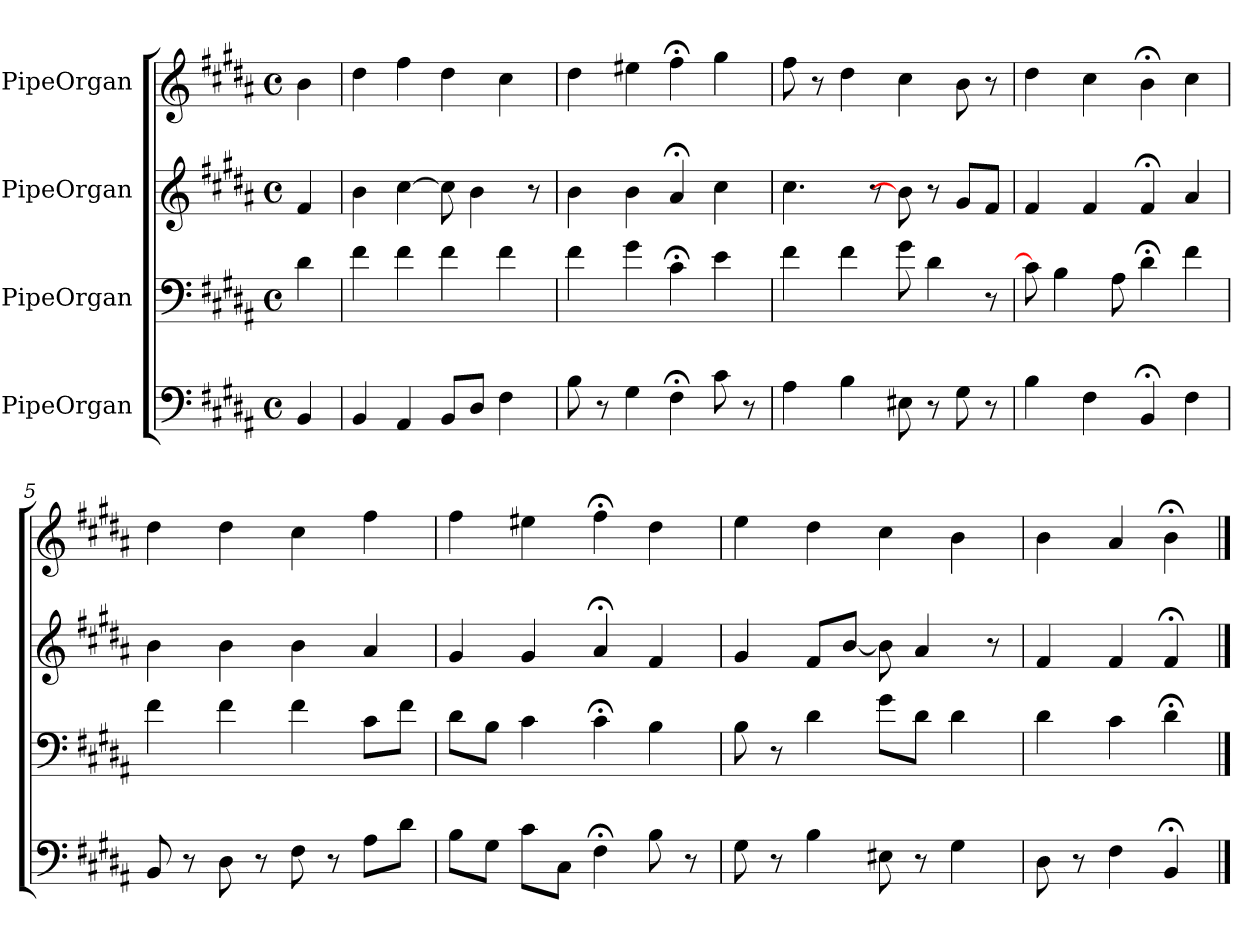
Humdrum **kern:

**kern	**kern	**kern	**kern
*part4	*part3	*part2	*part1
*staff4	*staff3	*staff2	*staff1
*I"PipeOrgan	*I"PipeOrgan	*I"PipeOrgan	*I"PipeOrgan
*clefF4	*clefF4	*clefG2	*clefG2
*k[f#c#g#d#a#]	*k[f#c#g#d#a#]	*k[f#c#g#d#a#]	*k[f#c#g#d#a#]
*B:	*B:	*B:	*B:
*M4/4	*M4/4	*M4/4	*M4/4
*met(c)	*met(c)	*met(c)	*met(c)
*MM60	*MM60	*MM60	*MM60
=	=	=	=
4BB	4d#	4f#	4b
=1	=1	=1	=1
4BB	4f#	4b	4dd#
4AA#	4f#	[4cc#	4ff#
8BB/L	4f#	8cc#]	4dd#
8D#/J	.	4b	.
4F#	4f#	.	4cc#
.	.	8r	.
=2	=2	=2	=2
8B	4f#	4b	4dd#
8r	.	.	.
4G#	4g#	4b	4ee#X
4F#;<	4c#;<	4a#;<	4ff#;<
8c#	4e	4cc#	4gg#
8r	.	.	.
=3	=3	=3	=3
4A#	4f#	4.cc#	8ff#
.	.	.	8r
4B	4f#	.	4dd#
.	.	8r	.
8E#X	8g#	8b]	4cc#
8r	4d#	8r	.
8G#	.	8g#/L	8b
8r	8r	8f#/J	8r
=4	=4	=4	=4
4B	8c#]	4f#	4dd#
.	4B	.	.
4F#	.	4f#	4cc#
.	8A#	.	.
4BB;<	4d#;<	4f#;<	4b;<
4F#	4f#	4a#	4cc#
=5	=5	=5	=5
8BB	4f#	4b	4dd#
8r	.	.	.
8D#	4f#	4b	4dd#
8r	.	.	.
8F#	4f#	4b	4cc#
8r	.	.	.
8A#\L	8c#\L	4a#	4ff#
8d#\J	8f#\J	.	.
=6	=6	=6	=6
8B\L	8d#\L	4g#	4ff#
8G#\J	8B\J	.	.
8c#\L	4c#	4g#	4ee#X
8C#\J	.	.	.
4F#;<	4c#;<	4a#;<	4ff#;<
8B	4B	4f#	4dd#
8r	.	.	.
=7	=7	=7	=7
8G#	8B	4g#	4ee
8r	8r	.	.
4B	4d#	8f#/L	4dd#
.	.	[8b/J	.
8E#X	8g#\L	8b]	4cc#
8r	8d#\J	4a#	.
4G#	4d#	.	4b
.	.	8r	.
=8	=8	=8	=8
8D#	4d#	4f#	4b
8r	.	.	.
4F#	4c#	4f#	4a#
4BB;<	4d#;<	4f#;<	4b;<
==	==	==	==
*-	*-	*-	*-
